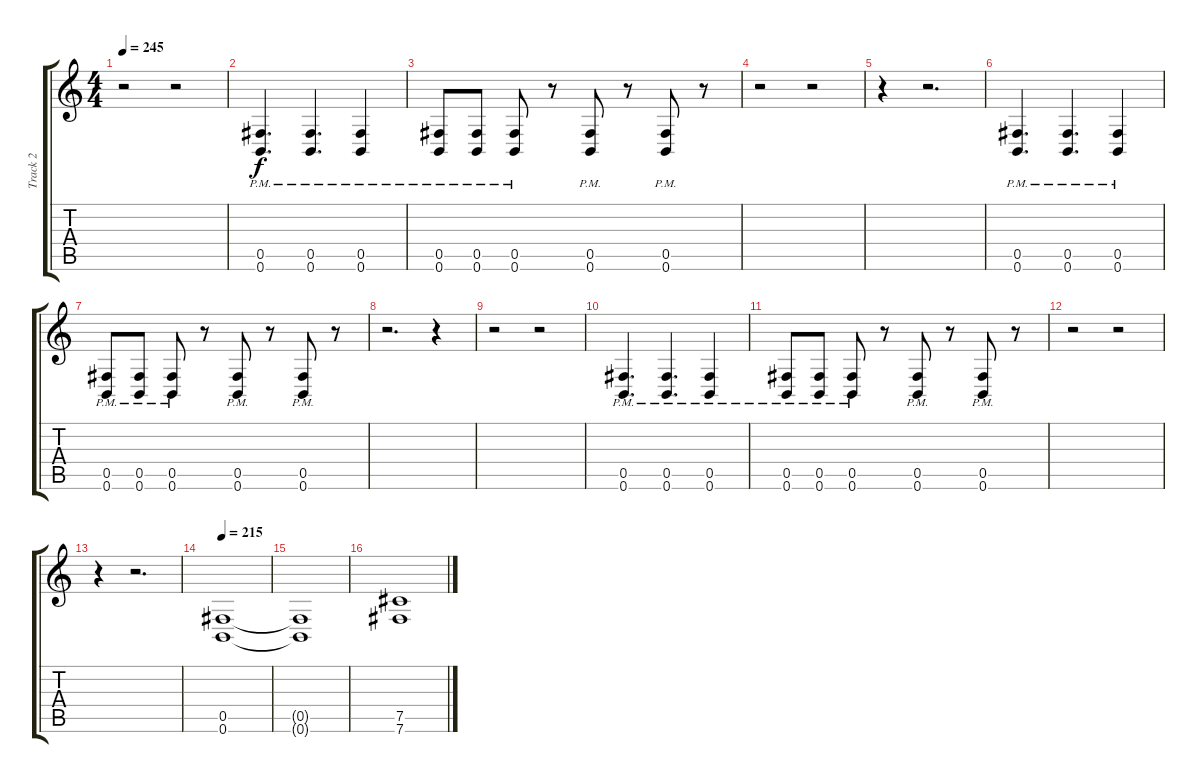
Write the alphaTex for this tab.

\track ("Track 2" "Track 2") {instrument distortionguitar}
\staff {score tabs}
\tuning (Db4 Ab3 E3 B2 Gb2 B1) {hide}
\ts (4 4)
\tempo 245
\clef g2
\ks c
r.2{dy f} r.2 |
(0.5{pm} 0.6{pm}).4{d} (0.5{pm} 0.6{pm}).4{d} (0.5{pm} 0.6{pm}).4 |
(0.5{pm} 0.6{pm}).8 (0.5{pm} 0.6{pm}).8 (0.5{pm} 0.6{pm}).8 r.8 (0.5{pm} 0.6{pm}).8 r.8 (0.5{pm} 0.6{pm}).8 r.8 |
r.2 r.2 |
r.4 r.2{d} |
(0.5{pm} 0.6{pm}).4{d} (0.5{pm} 0.6{pm}).4{d} (0.5{pm} 0.6{pm}).4 |
(0.5{pm} 0.6{pm}).8 (0.5{pm} 0.6{pm}).8 (0.5{pm} 0.6{pm}).8 r.8 (0.5{pm} 0.6{pm}).8 r.8 (0.5{pm} 0.6{pm}).8 r.8 |
r.2{d} r.4 |
r.2 r.2 |
(0.5{pm} 0.6{pm}).4{d} (0.5{pm} 0.6{pm}).4{d} (0.5{pm} 0.6{pm}).4 |
(0.5{pm} 0.6{pm}).8 (0.5{pm} 0.6{pm}).8 (0.5{pm} 0.6{pm}).8 r.8 (0.5{pm} 0.6{pm}).8 r.8 (0.5{pm} 0.6{pm}).8 r.8 |
r.2 r.2 |
r.4 r.2{d} |
\tempo 215
(0.5 0.6).1 |
(0.5{t} 0.6{t}).1 |
(7.5 7.6).1
